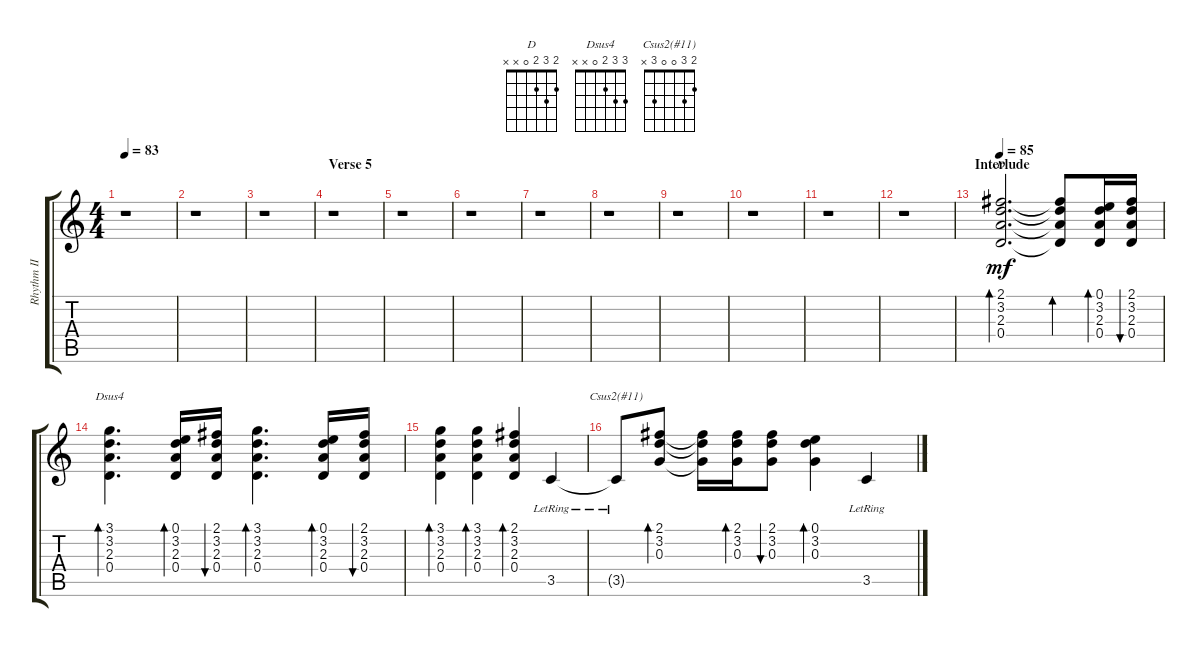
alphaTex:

\track ("Rhythm II - J. Page" "Rhythm II ") {instrument electricguitarclean}
\staff {score tabs}
\tuning (E4 B3 G3 D3 A2 E2) {hide}
\chord ("D" 2 3 2 0 x x)
\chord ("Dsus4" 3 3 2 0 x x)
\chord ("Csus2(#11)" 2 3 0 0 3 x)
\ts (4 4)
\tempo 83
\clef g2
\ks c
r.1{dy mf} |
r.1 |
r.1 |
\section ("" "Verse 5")
r.1 |
r.1 |
r.1 |
r.1 |
r.1 |
r.1 |
r.1 |
r.1 |
r.1 |
\section ("" "Interlude")
\tempo 85
(2.1 3.2 2.3 0.4).2{d bd 30 ch "D"} (2.1{t} 3.2{t} 2.3{t} 0.4{t}).8{bd 30} (0.1 3.2 2.3 0.4).16{bd 30} (2.1 3.2 2.3 0.4).16{bu 30} |
(3.1 3.2 2.3 0.4).4{d bd 30 ch "Dsus4"} (0.1 3.2 2.3 0.4).16{bd 30} (2.1 3.2 2.3 0.4).16{bu 30} (3.1 3.2 2.3 0.4).4{d bd 30} (0.1 3.2 2.3 0.4).16{bd 30} (2.1 3.2 2.3 0.4).16{bu 30} |
(3.1 3.2 2.3 0.4).4{bd 30} (3.1 3.2 2.3 0.4).4{bd 30} (2.1 3.2 2.3 0.4).4{bd 30} 3.5{lr}.4 |
3.5{lr t}.8{ch "Csus2(#11)"} (2.1 3.2 0.3).8{bd 30} (2.1{t} 3.2{t} 0.3{t}).16 (2.1 3.2 0.3).16{bd 30} (2.1 3.2 0.3).8{bu 30} (0.1 3.2 0.3).4{bd 30} 3.5{lr}.4
